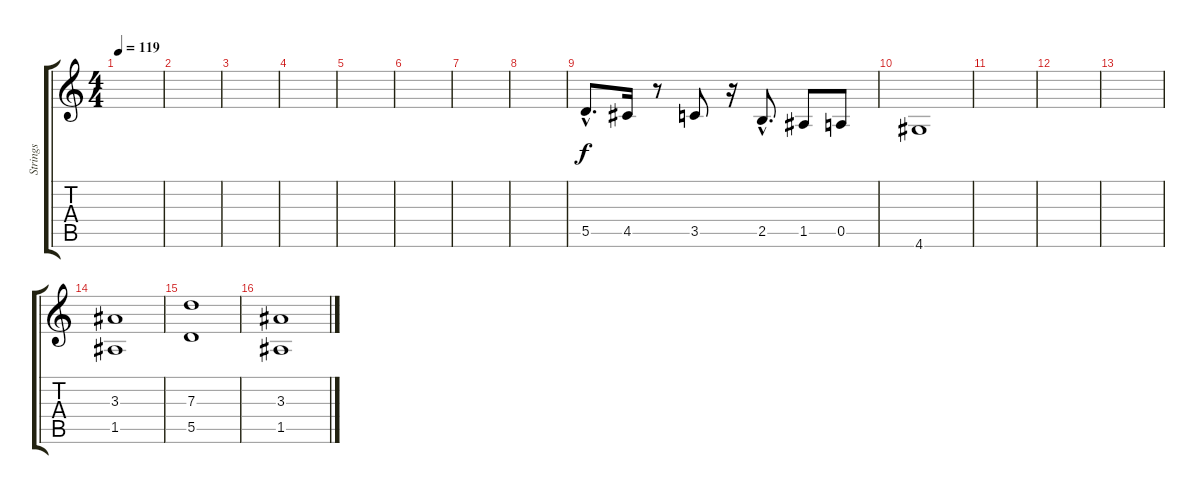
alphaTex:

\track ("Strings" "Strings") {instrument stringensemble1}
\staff {score tabs}
\tuning (E5 B4 G4 D4 A3 E3) {hide}
\ts (4 4)
\tempo 119
\clef g2
\ks c
|
|
|
|
|
|
|
|
5.5{hac}.8{d instrument violin} 4.5.16 r.8 3.5.8 r.16 2.5{hac}.8{d} 1.5.8 0.5.8 |
4.6.1 |
|
|
|
(3.3 1.5).1{volume 16 instrument stringensemble1} |
(7.3 5.5).1{volume 7} |
(3.3 1.5).1{volume 16}
